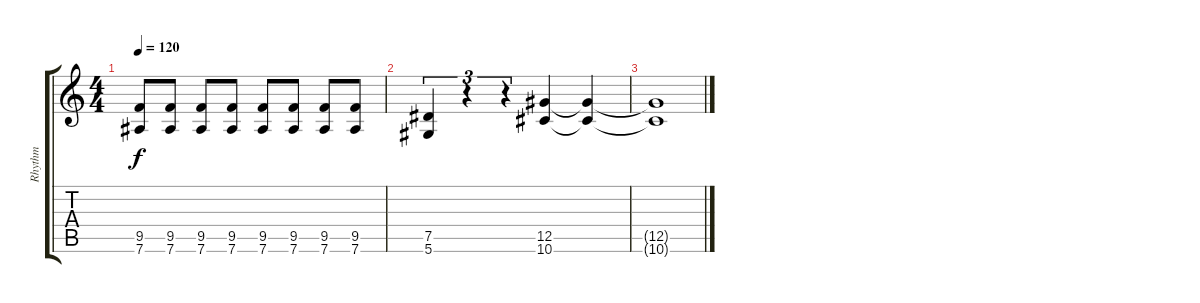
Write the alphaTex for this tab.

\track ("Rhythm" "Rhythm") {instrument overdrivenguitar}
\staff {score tabs}
\tuning (Eb4 Bb3 Gb3 Db3 Ab2 Eb2) {hide}
\ts (4 4)
\tempo 120
\clef g2
\ks c
(9.5 7.6).8{dy f} (9.5 7.6).8 (9.5 7.6).8 (9.5 7.6).8 (9.5 7.6).8 (9.5 7.6).8 (9.5 7.6).8 (9.5 7.6).8 |
(7.5 5.6).4{tu (3 2)} r.4{tu (3 2)} r.4{tu (3 2)} (12.5 10.6).4 (12.5{t} 10.6{t}).4 |
(12.5{t} 10.6{t}).1
